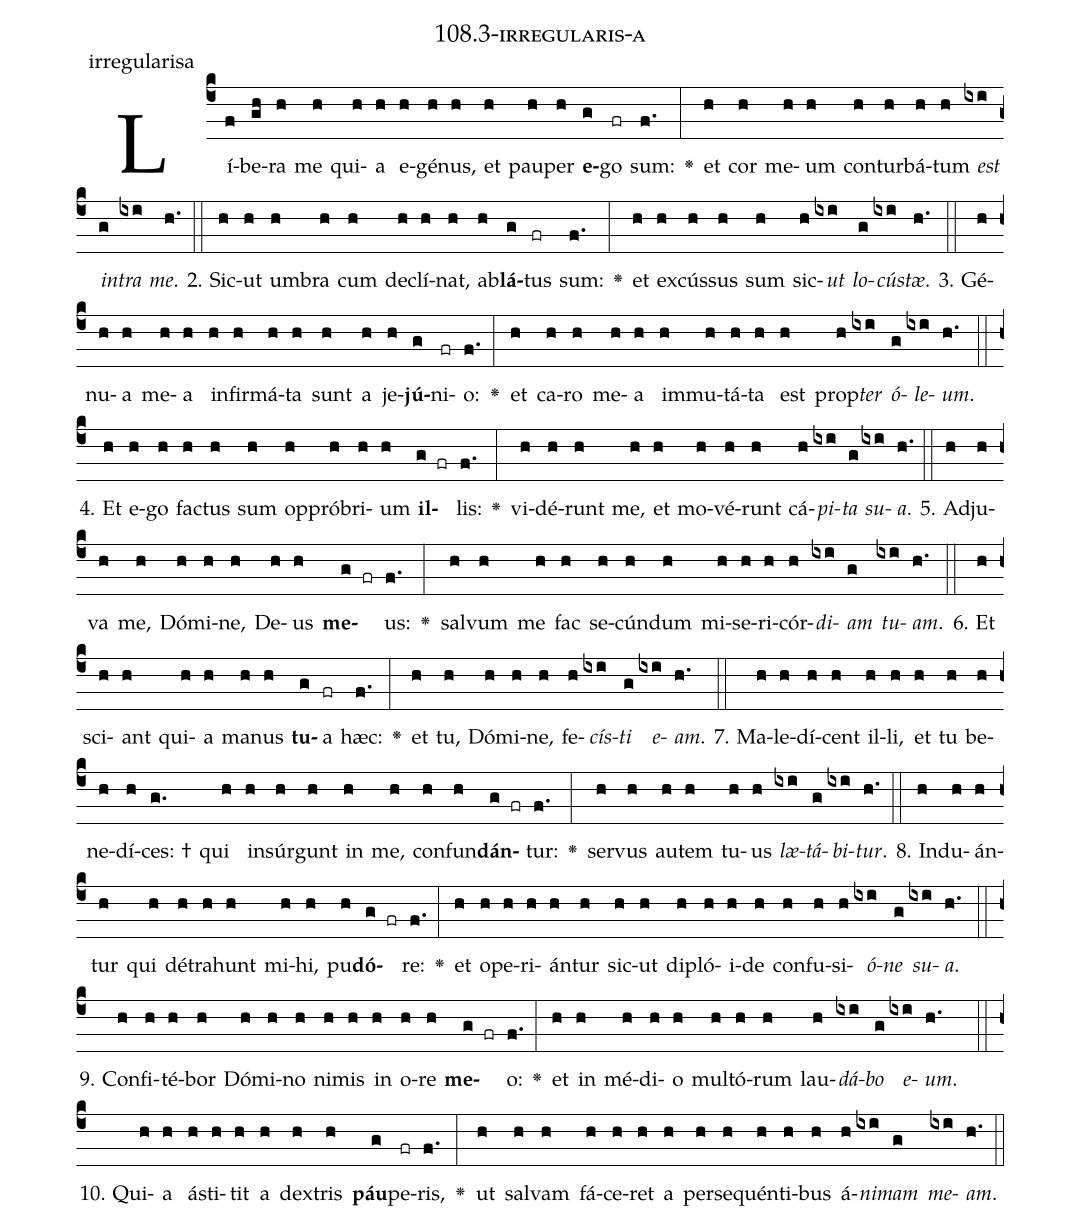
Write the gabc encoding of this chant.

name: 108.3-irregularis-a;
annotation: irregularisa;
%%
(c4)Lí(f)be(gh)ra(h) me(h) qui(h)a(h) e(h)gé(h)nus,(h) et(h) pau(h)per(h) <b>e</b>(g)go(fr) sum:(f.) <v>\greheightstar</v>(:) et(h) cor(h) me(h)um(h) con(h)tur(h)bá(h)tum(h) <i>est</i>(ixi) <i>in</i>(g)<i>tra</i>(ixi) <i>me</i>.(h.) (::)
2. Sic(h)ut(h) um(h)bra(h) cum(h) de(h)clí(h)nat,(h) ab(h)<b>lá</b>(g)tus(fr) sum:(f.) <v>\greheightstar</v>(:) et(h) ex(h)cús(h)sus(h) sum(h) sic(h)<i>ut</i>(ixi) <i>lo</i>(g)<i>cús</i>(ixi)<i>tæ</i>.(h.) (::)
3. Gé(h)nu(h)a(h) me(h)a(h) in(h)fir(h)má(h)ta(h) sunt(h) a(h) je(h)<b>jú</b>(g)ni(fr)o:(f.) <v>\greheightstar</v>(:) et(h) ca(h)ro(h) me(h)a(h) im(h)mu(h)tá(h)ta(h) est(h) prop(h)<i>ter</i>(ixi) <i>ó</i>(g)<i>le</i>(ixi)<i>um</i>.(h.) (::)
4. Et(h) e(h)go(h) fac(h)tus(h) sum(h) op(h)pró(h)bri(h)um(h) <b>il</b>(g fr)lis:(f.) <v>\greheightstar</v>(:) vi(h)dé(h)runt(h) me,(h) et(h) mo(h)vé(h)runt(h) cá(h)<i>pi</i>(ixi)<i>ta</i>(g) <i>su</i>(ixi)<i>a</i>.(h.) (::)
5. Ad(h)ju(h)va(h) me,(h) Dó(h)mi(h)ne,(h) De(h)us(h) <b>me</b>(g fr)us:(f.) <v>\greheightstar</v>(:) sal(h)vum(h) me(h) fac(h) se(h)cún(h)dum(h) mi(h)se(h)ri(h)cór(h)<i>di</i>(ixi)<i>am</i>(g) <i>tu</i>(ixi)<i>am</i>.(h.) (::)
6. Et(h) sci(h)ant(h) qui(h)a(h) ma(h)nus(h) <b>tu</b>(g)a(fr) hæc:(f.) <v>\greheightstar</v>(:) et(h) tu,(h) Dó(h)mi(h)ne,(h) fe(h)<i>cís</i>(ixi)<i>ti</i>(g) <i>e</i>(ixi)<i>am</i>.(h.) (::)
7. Ma(h)le(h)dí(h)cent(h) il(h)li,(h) et(h) tu(h) be(h)ne(h)dí(h)ces: †(g.) qui(h) in(h)súr(h)gunt(h) in(h) me,(h) con(h)fun(h)<b>dán</b>(g fr)tur:(f.) <v>\greheightstar</v>(:) ser(h)vus(h) au(h)tem(h) tu(h)us(h) <i>læ</i>(ixi)<i>tá</i>(g)<i>bi</i>(ixi)<i>tur</i>.(h.) (::)
8. Ind(h)u(h)án(h)tur(h) qui(h) dé(h)tra(h)hunt(h) mi(h)hi,(h) pu(h)<b>dó</b>(g fr)re:(f.) <v>\greheightstar</v>(:) et(h) o(h)pe(h)ri(h)án(h)tur(h) sic(h)ut(h) di(h)pló(h)i(h)de(h) con(h)fu(h)si(h)<i>ó</i>(ixi)<i>ne</i>(g) <i>su</i>(ixi)<i>a</i>.(h.) (::)
9. Con(h)fi(h)té(h)bor(h) Dó(h)mi(h)no(h) ni(h)mis(h) in(h) o(h)re(h) <b>me</b>(g fr)o:(f.) <v>\greheightstar</v>(:) et(h) in(h) mé(h)di(h)o(h) mul(h)tó(h)rum(h) lau(h)<i>dá</i>(ixi)<i>bo</i>(g) <i>e</i>(ixi)<i>um</i>.(h.) (::)
10. Qui(h)a(h) á(h)sti(h)tit(h) a(h) dex(h)tris(h) <b>páu</b>(g)pe(fr)ris,(f.) <v>\greheightstar</v>(:) ut(h) sal(h)vam(h) fá(h)ce(h)ret(h) a(h) per(h)se(h)quén(h)ti(h)bus(h) á(h)<i>ni</i>(ixi)<i>mam</i>(g) <i>me</i>(ixi)<i>am</i>.(h.) (::)
